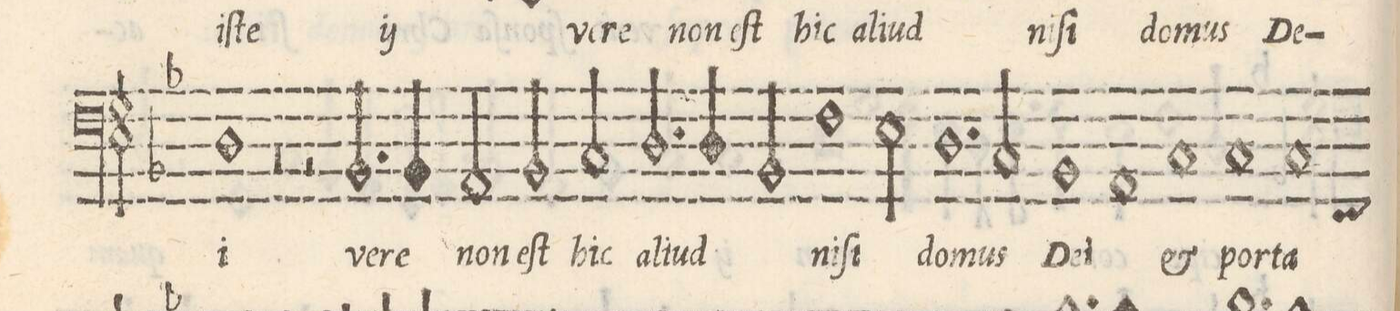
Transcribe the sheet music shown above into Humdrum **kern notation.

**kern	**text
*I"BASSVS	*
*clefF4	*
*k[b-]	*
*met(C|)	*
*M2/1	*
1D	i
=32-	=32-
0r	.
=33-	=33-
2r	.
2.BB-/	ve-
4BB-/	-re
2AA/	non
=34-	=34-
2BB-/	eſt
2C/	hic
2.D/	a-
4D/	-li-
=35-	=35-
2BB-/	-ud
1F\	ni-
2Eny\	-ſi
=36-	=36-
1.D	do-
2C/	-mus
=37-	=37-
1BB-	De-
1AA	-i
=38-	=38-
1C	et
1C	por-
=39-	=39-
1C	-ta
*custos:FF	*
*-	*-
